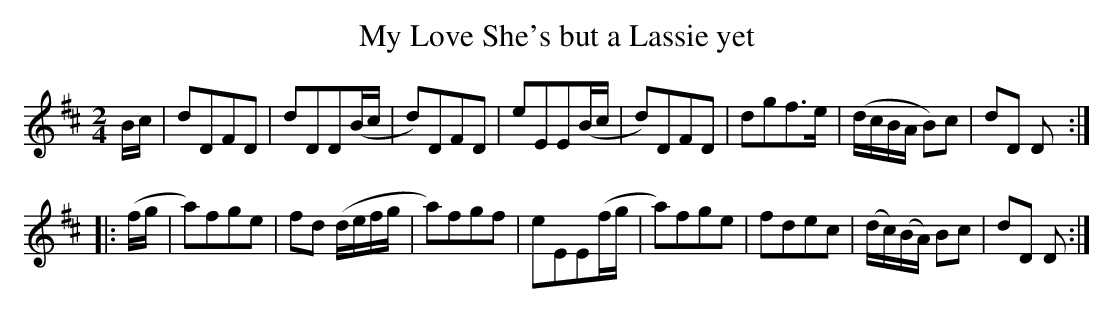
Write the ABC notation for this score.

X:1
T:My Love She's but a Lassie yet
M:2/4
L:1/8
K:D
B/c/|\
dDFD| dDD(B/c/| d)DFD| eEE(B/c/|\
d)DFD| dgf>e| (d/c/B/A/ B)c| dD D::
(f/g/|\
a)fge| fd (d/e/f/g/| a)fgf| eEE(f/g/|\
a)fge| fdec| (d/c/)(B/A/) Bc| dD D:|
